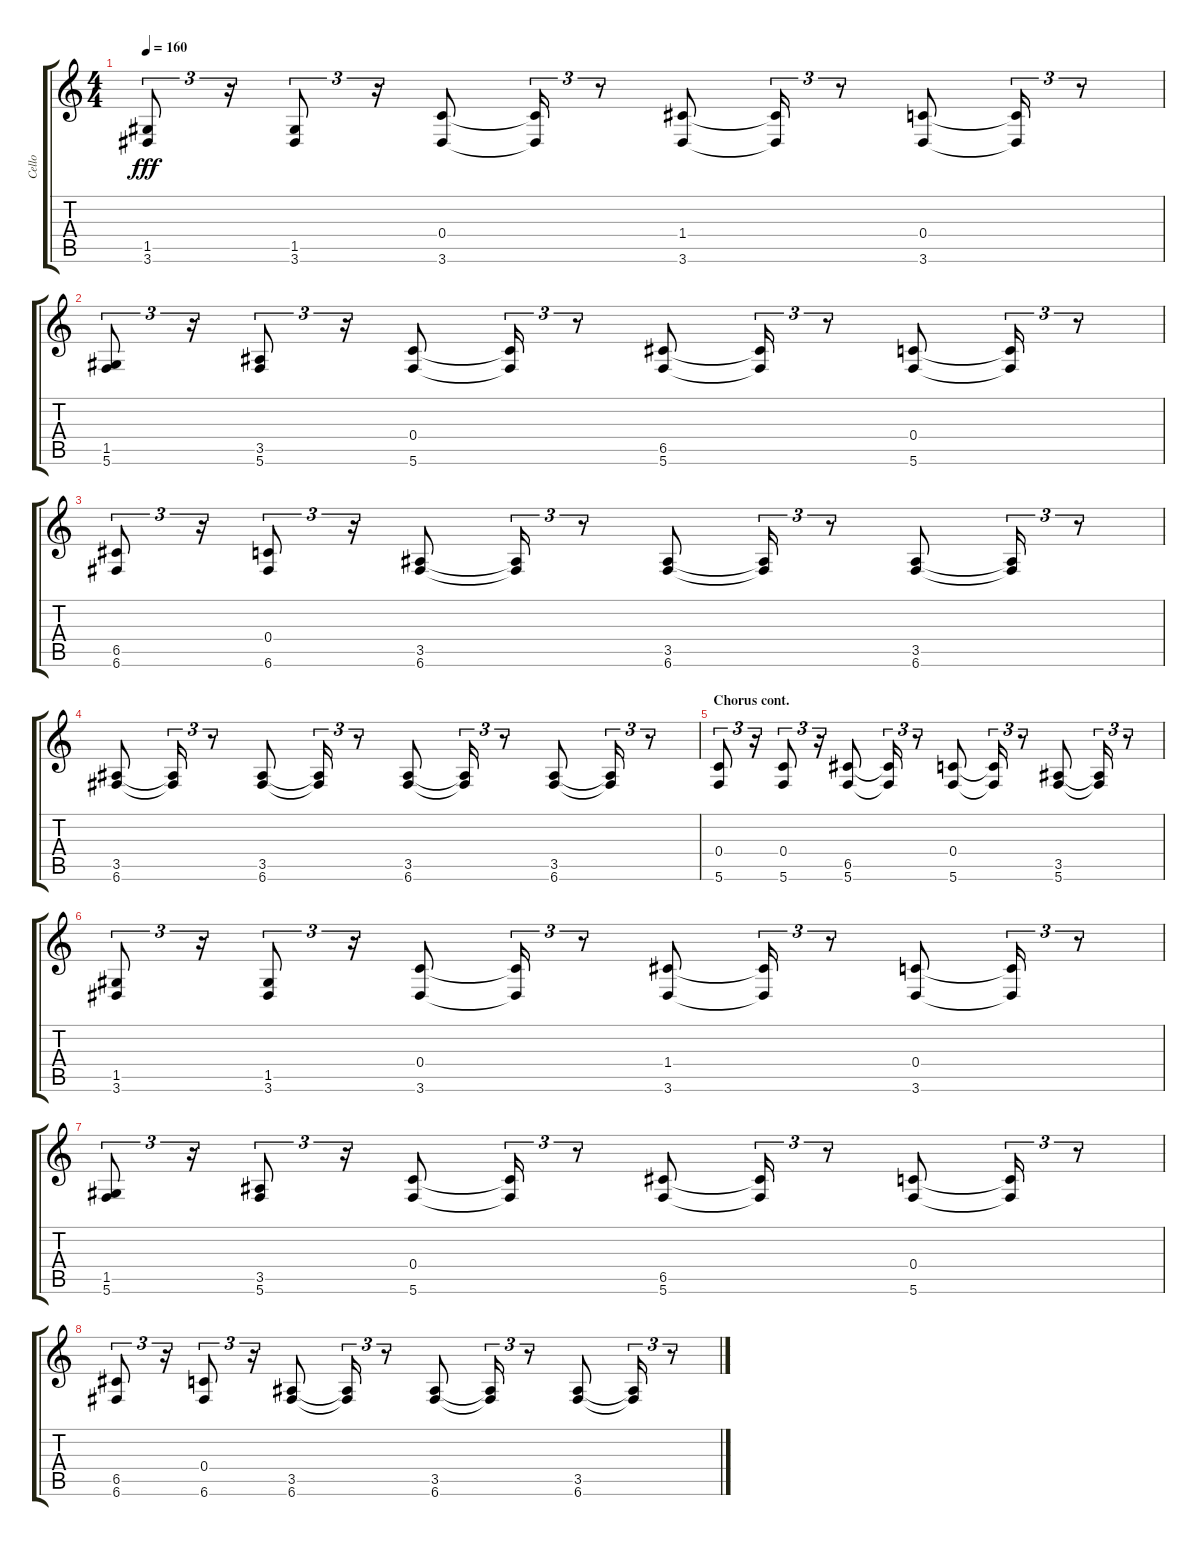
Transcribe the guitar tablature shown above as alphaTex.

\track ("Cello" "Cello") {instrument electricguitarclean}
\staff {score tabs}
\tuning (D4 A3 F3 C3 G2 C2) {hide}
\ts (4 4)
\tempo 160
\clef g2
\ks aminor
(1.5 3.6).8{tu (3 2) dy fff} r.16{tu (3 2)} (1.5 3.6).8{tu (3 2)} r.16{tu (3 2)} (0.4 3.6).8 (0.4{t} 3.6{t}).16{tu (3 2)} r.8{tu (3 2)} (1.4 3.6).8 (1.4{t} 3.6{t}).16{tu (3 2)} r.8{tu (3 2)} (0.4 3.6).8 (0.4{t} 3.6{t}).16{tu (3 2)} r.8{tu (3 2)} |
(1.5 5.6).8{tu (3 2)} r.16{tu (3 2)} (3.5 5.6).8{tu (3 2)} r.16{tu (3 2)} (0.4 5.6).8 (0.4{t} 5.6{t}).16{tu (3 2)} r.8{tu (3 2)} (6.5 5.6).8 (6.5{t} 5.6{t}).16{tu (3 2)} r.8{tu (3 2)} (0.4 5.6).8 (0.4{t} 5.6{t}).16{tu (3 2)} r.8{tu (3 2)} |
(6.5 6.6).8{tu (3 2)} r.16{tu (3 2)} (0.4 6.6).8{tu (3 2)} r.16{tu (3 2)} (3.5 6.6).8 (3.5{t} 6.6{t}).16{tu (3 2)} r.8{tu (3 2)} (3.5 6.6).8 (3.5{t} 6.6{t}).16{tu (3 2)} r.8{tu (3 2)} (3.5 6.6).8 (3.5{t} 6.6{t}).16{tu (3 2)} r.8{tu (3 2)} |
(3.5 6.6).8 (3.5{t} 6.6{t}).16{tu (3 2)} r.8{tu (3 2)} (3.5 6.6).8 (3.5{t} 6.6{t}).16{tu (3 2)} r.8{tu (3 2)} (3.5 6.6).8 (3.5{t} 6.6{t}).16{tu (3 2)} r.8{tu (3 2)} (3.5 6.6).8 (3.5{t} 6.6{t}).16{tu (3 2)} r.8{tu (3 2)} |
\section ("" "Chorus cont.")
(0.4 5.6).8{tu (3 2)} r.16{tu (3 2)} (0.4 5.6).8{tu (3 2)} r.16{tu (3 2)} (6.5 5.6).8 (6.5{t} 5.6{t}).16{tu (3 2)} r.8{tu (3 2)} (0.4 5.6).8 (0.4{t} 5.6{t}).16{tu (3 2)} r.8{tu (3 2)} (3.5 5.6).8 (3.5{t} 5.6{t}).16{tu (3 2)} r.8{tu (3 2)} |
(1.5 3.6).8{tu (3 2)} r.16{tu (3 2)} (1.5 3.6).8{tu (3 2)} r.16{tu (3 2)} (0.4 3.6).8 (0.4{t} 3.6{t}).16{tu (3 2)} r.8{tu (3 2)} (1.4 3.6).8 (1.4{t} 3.6{t}).16{tu (3 2)} r.8{tu (3 2)} (0.4 3.6).8 (0.4{t} 3.6{t}).16{tu (3 2)} r.8{tu (3 2)} |
(1.5 5.6).8{tu (3 2)} r.16{tu (3 2)} (3.5 5.6).8{tu (3 2)} r.16{tu (3 2)} (0.4 5.6).8 (0.4{t} 5.6{t}).16{tu (3 2)} r.8{tu (3 2)} (6.5 5.6).8 (6.5{t} 5.6{t}).16{tu (3 2)} r.8{tu (3 2)} (0.4 5.6).8 (0.4{t} 5.6{t}).16{tu (3 2)} r.8{tu (3 2)} |
(6.5 6.6).8{tu (3 2)} r.16{tu (3 2)} (0.4 6.6).8{tu (3 2)} r.16{tu (3 2)} (3.5 6.6).8 (3.5{t} 6.6{t}).16{tu (3 2)} r.8{tu (3 2)} (3.5 6.6).8 (3.5{t} 6.6{t}).16{tu (3 2)} r.8{tu (3 2)} (3.5 6.6).8 (3.5{t} 6.6{t}).16{tu (3 2)} r.8{tu (3 2)}
